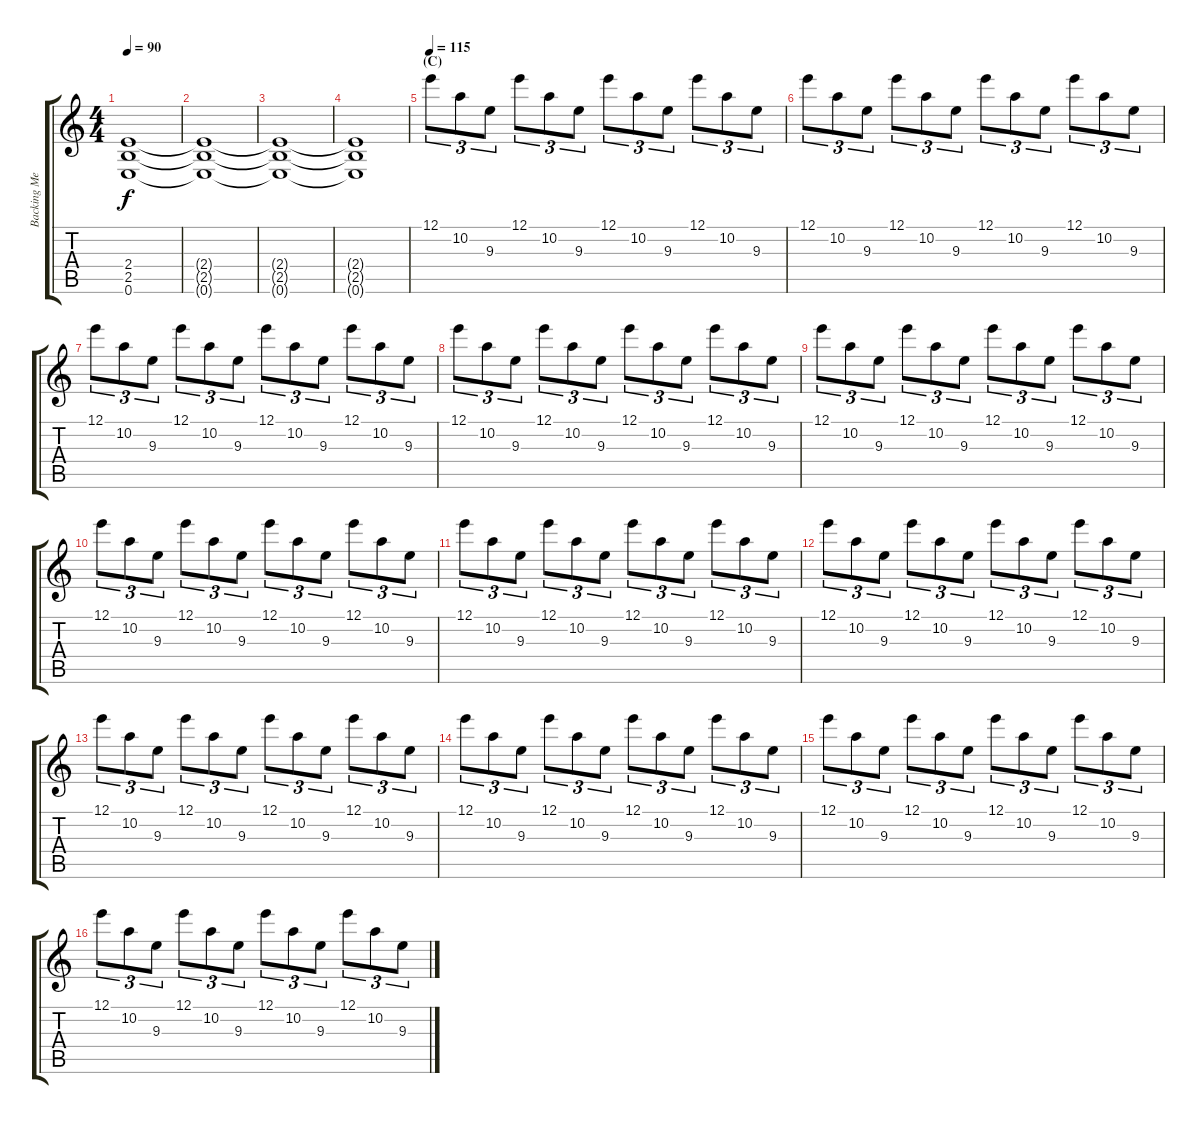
\track ("Backing Melody" "Backing Me") {instrument overdrivenguitar}
\staff {score tabs}
\tuning (E4 B3 G3 D3 A2 E2) {hide}
\ts (4 4)
\tempo 90
\clef g2
\ks c
(2.4 2.5 0.6).1{dy f} |
(2.4{t} 2.5{t} 0.6{t}).1 |
(2.4{t} 2.5{t} 0.6{t}).1 |
(2.4{t} 2.5{t} 0.6{t}).1 |
\section ("" "(C)")
\tempo 115
12.1.8{tu (3 2)} 10.2.8{tu (3 2)} 9.3.8{tu (3 2)} 12.1.8{tu (3 2)} 10.2.8{tu (3 2)} 9.3.8{tu (3 2)} 12.1.8{tu (3 2)} 10.2.8{tu (3 2)} 9.3.8{tu (3 2)} 12.1.8{tu (3 2)} 10.2.8{tu (3 2)} 9.3.8{tu (3 2)} |
12.1.8{tu (3 2)} 10.2.8{tu (3 2)} 9.3.8{tu (3 2)} 12.1.8{tu (3 2)} 10.2.8{tu (3 2)} 9.3.8{tu (3 2)} 12.1.8{tu (3 2)} 10.2.8{tu (3 2)} 9.3.8{tu (3 2)} 12.1.8{tu (3 2)} 10.2.8{tu (3 2)} 9.3.8{tu (3 2)} |
12.1.8{tu (3 2)} 10.2.8{tu (3 2)} 9.3.8{tu (3 2)} 12.1.8{tu (3 2)} 10.2.8{tu (3 2)} 9.3.8{tu (3 2)} 12.1.8{tu (3 2)} 10.2.8{tu (3 2)} 9.3.8{tu (3 2)} 12.1.8{tu (3 2)} 10.2.8{tu (3 2)} 9.3.8{tu (3 2)} |
12.1.8{tu (3 2)} 10.2.8{tu (3 2)} 9.3.8{tu (3 2)} 12.1.8{tu (3 2)} 10.2.8{tu (3 2)} 9.3.8{tu (3 2)} 12.1.8{tu (3 2)} 10.2.8{tu (3 2)} 9.3.8{tu (3 2)} 12.1.8{tu (3 2)} 10.2.8{tu (3 2)} 9.3.8{tu (3 2)} |
12.1.8{tu (3 2)} 10.2.8{tu (3 2)} 9.3.8{tu (3 2)} 12.1.8{tu (3 2)} 10.2.8{tu (3 2)} 9.3.8{tu (3 2)} 12.1.8{tu (3 2)} 10.2.8{tu (3 2)} 9.3.8{tu (3 2)} 12.1.8{tu (3 2)} 10.2.8{tu (3 2)} 9.3.8{tu (3 2)} |
12.1.8{tu (3 2)} 10.2.8{tu (3 2)} 9.3.8{tu (3 2)} 12.1.8{tu (3 2)} 10.2.8{tu (3 2)} 9.3.8{tu (3 2)} 12.1.8{tu (3 2)} 10.2.8{tu (3 2)} 9.3.8{tu (3 2)} 12.1.8{tu (3 2)} 10.2.8{tu (3 2)} 9.3.8{tu (3 2)} |
12.1.8{tu (3 2)} 10.2.8{tu (3 2)} 9.3.8{tu (3 2)} 12.1.8{tu (3 2)} 10.2.8{tu (3 2)} 9.3.8{tu (3 2)} 12.1.8{tu (3 2)} 10.2.8{tu (3 2)} 9.3.8{tu (3 2)} 12.1.8{tu (3 2)} 10.2.8{tu (3 2)} 9.3.8{tu (3 2)} |
12.1.8{tu (3 2)} 10.2.8{tu (3 2)} 9.3.8{tu (3 2)} 12.1.8{tu (3 2)} 10.2.8{tu (3 2)} 9.3.8{tu (3 2)} 12.1.8{tu (3 2)} 10.2.8{tu (3 2)} 9.3.8{tu (3 2)} 12.1.8{tu (3 2)} 10.2.8{tu (3 2)} 9.3.8{tu (3 2)} |
12.1.8{tu (3 2)} 10.2.8{tu (3 2)} 9.3.8{tu (3 2)} 12.1.8{tu (3 2)} 10.2.8{tu (3 2)} 9.3.8{tu (3 2)} 12.1.8{tu (3 2)} 10.2.8{tu (3 2)} 9.3.8{tu (3 2)} 12.1.8{tu (3 2)} 10.2.8{tu (3 2)} 9.3.8{tu (3 2)} |
12.1.8{tu (3 2)} 10.2.8{tu (3 2)} 9.3.8{tu (3 2)} 12.1.8{tu (3 2)} 10.2.8{tu (3 2)} 9.3.8{tu (3 2)} 12.1.8{tu (3 2)} 10.2.8{tu (3 2)} 9.3.8{tu (3 2)} 12.1.8{tu (3 2)} 10.2.8{tu (3 2)} 9.3.8{tu (3 2)} |
12.1.8{tu (3 2)} 10.2.8{tu (3 2)} 9.3.8{tu (3 2)} 12.1.8{tu (3 2)} 10.2.8{tu (3 2)} 9.3.8{tu (3 2)} 12.1.8{tu (3 2)} 10.2.8{tu (3 2)} 9.3.8{tu (3 2)} 12.1.8{tu (3 2)} 10.2.8{tu (3 2)} 9.3.8{tu (3 2)} |
12.1.8{tu (3 2)} 10.2.8{tu (3 2)} 9.3.8{tu (3 2)} 12.1.8{tu (3 2)} 10.2.8{tu (3 2)} 9.3.8{tu (3 2)} 12.1.8{tu (3 2)} 10.2.8{tu (3 2)} 9.3.8{tu (3 2)} 12.1.8{tu (3 2)} 10.2.8{tu (3 2)} 9.3.8{tu (3 2)}
